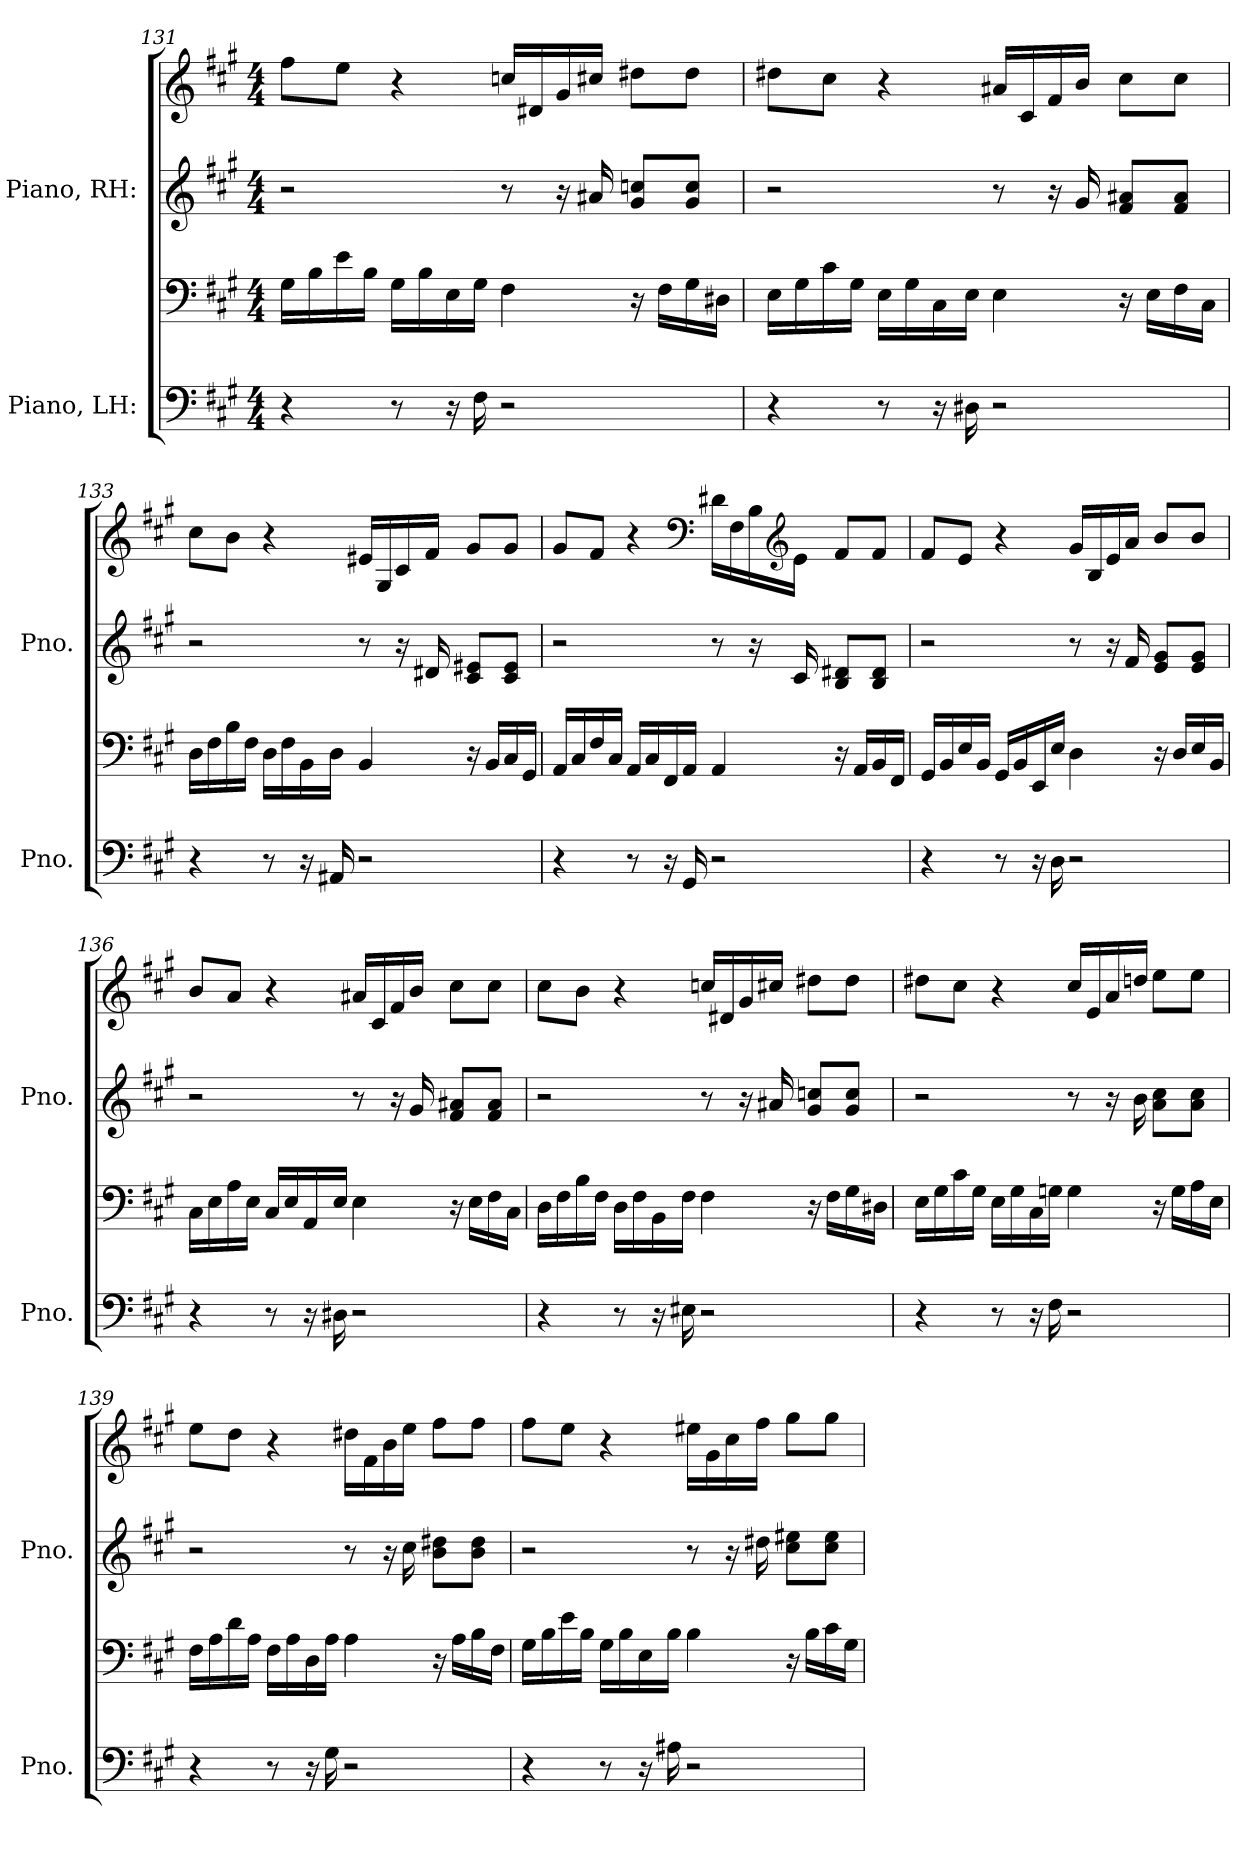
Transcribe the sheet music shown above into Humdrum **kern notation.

**kern	**kern	**kern	**kern
*part2	*part2	*part1	*part1
*staff4	*staff3	*staff2	*staff1
*I"Piano, LH:	*	*I"Piano, RH:	*
*I'Pno.	*	*I'Pno.	*
!!LO:PB:g=z
*clefF4	*clefF4	*clefG2	*clefG2
*k[f#c#g#]	*k[f#c#g#]	*k[f#c#g#]	*k[f#c#g#]
*M4/4	*M4/4	*M4/4	*M4/4
=131	=131	=131	=131
4r	16G#\LL	2r	8ff#\L
.	16B\	.	.
.	16e\	.	8ee\J
.	16B\JJ	.	.
8r	16G#\LL	.	4r
.	16B\	.	.
16r	16E\	.	.
16F#\	16G#\JJ	.	.
2r	4F#\	8r	16ccn/LL
.	.	.	16d#X/
.	.	16r	16g#/
.	.	16a#X/	16cc#X/JJ
.	16r	8g#/ 8ccn/L	8dd#X\L
.	16F#\LL	.	.
.	16G#\	8g#/ 8cc/J	8dd#\J
.	16D#X\JJ	.	.
=132	=132	=132	=132
4r	16E\LL	2r	8dd#X\L
.	16G#\	.	.
.	16c#\	.	8cc#\J
.	16G#\JJ	.	.
8r	16E\LL	.	4r
.	16G#\	.	.
16r	16C#\	.	.
16D#X\	16E\JJ	.	.
2r	4E\	8r	16a#X/LL
.	.	.	16c#/
.	.	16r	16f#/
.	.	16g#/	16b/JJ
.	16r	8f#/ 8a#X/L	8cc#\L
.	16E\LL	.	.
.	16F#\	8f#/ 8a#/J	8cc#\J
.	16C#\JJ	.	.
!!LO:LB:g=z
=133	=133	=133	=133
4r	16D\LL	2r	8cc#\L
.	16F#\	.	.
.	16B\	.	8b\J
.	16F#\JJ	.	.
8r	16D\LL	.	4r
.	16F#\	.	.
16r	16BB\	.	.
16AA#X/	16D\JJ	.	.
2r	4BB/	8r	16e#X/LL
.	.	.	16G#/
.	.	16r	16c#/
.	.	16d#X/	16f#/JJ
.	16r	8c#/ 8e#X/L	8g#/L
.	16BB/LL	.	.
.	16C#/	8c#/ 8e#/J	8g#/J
.	16GG#/JJ	.	.
=134	=134	=134	=134
4r	16AA/LL	2r	8g#/L
.	16C#/	.	.
.	16F#/	.	8f#/J
.	16C#/JJ	.	.
8r	16AA/LL	.	4r
.	16C#/	.	.
16r	16FF#/	.	.
16GG#/	16AA/JJ	.	.
*	*	*	*clefF4
2r	4AA/	8r	16d#X\LL
.	.	.	16F#\
.	.	16r	16B\
*	*	*	*clefG2
.	.	16c#/	16e\JJ
.	16r	8B/ 8d#X/L	8f#/L
.	16AA/LL	.	.
.	16BB/	8B/ 8d#/J	8f#/J
.	16FF#/JJ	.	.
!!LO:LB:g=z
=135	=135	=135	=135
4r	16GG#/LL	2r	8f#/L
.	16BB/	.	.
.	16E/	.	8e/J
.	16BB/JJ	.	.
8r	16GG#/LL	.	4r
.	16BB/	.	.
16r	16EE/	.	.
16D\	16E/JJ	.	.
2r	4D\	8r	16g#/LL
.	.	.	16B/
.	.	16r	16e/
.	.	16f#/	16a/JJ
.	16r	8e/ 8g#/L	8b/L
.	16D/LL	.	.
.	16E/	8e/ 8g#/J	8b/J
.	16BB/JJ	.	.
=136	=136	=136	=136
4r	16C#\LL	2r	8b/L
.	16E\	.	.
.	16A\	.	8a/J
.	16E\JJ	.	.
8r	16C#/LL	.	4r
.	16E/	.	.
16r	16AA/	.	.
16D#X\	16E/JJ	.	.
2r	4E\	8r	16a#X/LL
.	.	.	16c#/
.	.	16r	16f#/
.	.	16g#/	16b/JJ
.	16r	8f#/ 8a#X/L	8cc#\L
.	16E\LL	.	.
.	16F#\	8f#/ 8a#/J	8cc#\J
.	16C#\JJ	.	.
!!LO:PB:g=z
=137	=137	=137	=137
4r	16D\LL	2r	8cc#\L
.	16F#\	.	.
.	16B\	.	8b\J
.	16F#\JJ	.	.
8r	16D\LL	.	4r
.	16F#\	.	.
16r	16BB\	.	.
16E#X\	16F#\JJ	.	.
2r	4F#\	8r	16ccn/LL
.	.	.	16d#X/
.	.	16r	16g#/
.	.	16a#X/	16cc#X/JJ
.	16r	8g#/ 8ccn/L	8dd#X\L
.	16F#\LL	.	.
.	16G#\	8g#/ 8cc/J	8dd#\J
.	16D#X\JJ	.	.
=138	=138	=138	=138
4r	16E\LL	2r	8dd#X\L
.	16G#\	.	.
.	16c#\	.	8cc#\J
.	16G#\JJ	.	.
8r	16E\LL	.	4r
.	16G#\	.	.
16r	16C#\	.	.
16F#\	16Gn\JJ	.	.
2r	4G\	8r	16cc#/LL
.	.	.	16e/
.	.	16r	16a/
.	.	16b\	16ddn/JJ
.	16r	8a\ 8cc#\L	8ee\L
.	16G\LL	.	.
.	16A\	8a\ 8cc#\J	8ee\J
.	16E\JJ	.	.
!!LO:LB:g=z
=139	=139	=139	=139
4r	16F#\LL	2r	8ee\L
.	16A\	.	.
.	16d\	.	8dd\J
.	16A\JJ	.	.
8r	16F#\LL	.	4r
.	16A\	.	.
16r	16D\	.	.
16G#\	16A\JJ	.	.
2r	4A\	8r	16dd#X\LL
.	.	.	16f#\
.	.	16r	16b\
.	.	16cc#\	16ee\JJ
.	16r	8b\ 8dd#X\L	8ff#\L
.	16A\LL	.	.
.	16B\	8b\ 8dd#\J	8ff#\J
.	16F#\JJ	.	.
=140	=140	=140	=140
4r	16G#\LL	2r	8ff#\L
.	16B\	.	.
.	16e\	.	8ee\J
.	16B\JJ	.	.
8r	16G#\LL	.	4r
.	16B\	.	.
16r	16E\	.	.
16A#X\	16B\JJ	.	.
2r	4B\	8r	16ee#X\LL
.	.	.	16g#\
.	.	16r	16cc#\
.	.	16dd#X\	16ff#\JJ
.	16r	8cc#\ 8ee#X\L	8gg#\L
.	16B\LL	.	.
.	16c#\	8cc#\ 8ee#\J	8gg#\J
.	16G#\JJ	.	.
=	=	=	=
*-	*-	*-	*-
